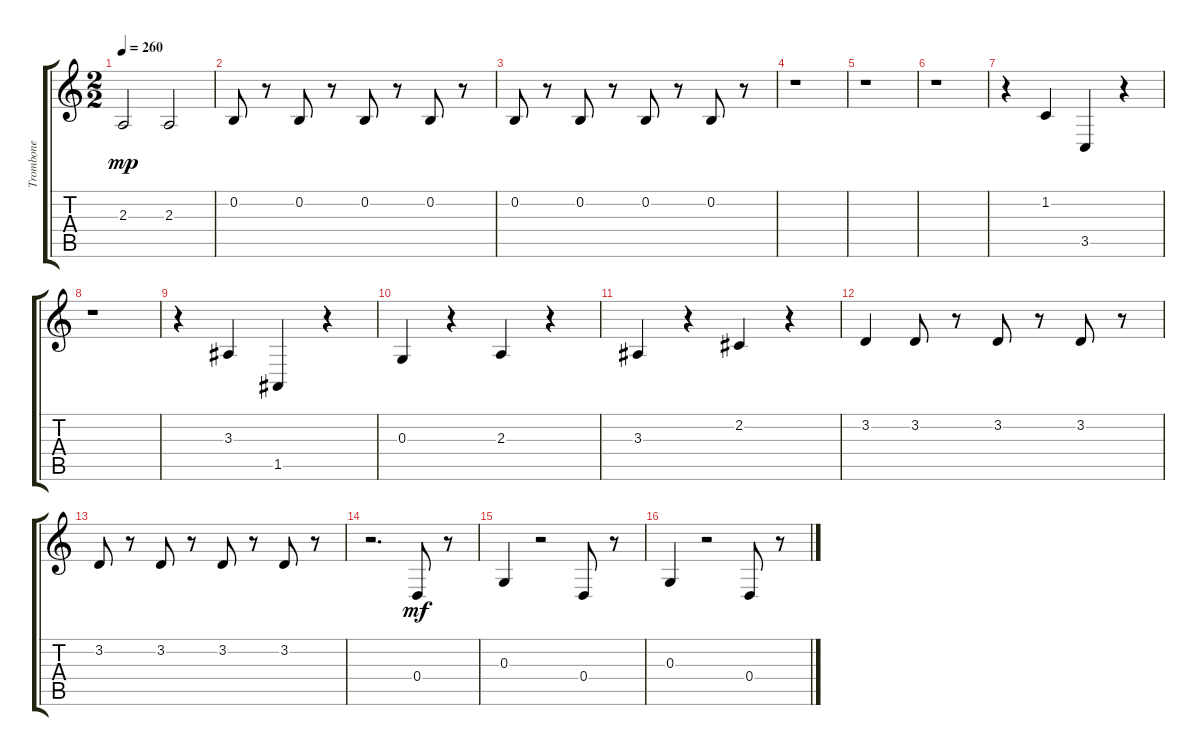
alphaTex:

\track ("Trombone" "Trombone") {instrument trombone}
\staff {score tabs}
\tuning (E4 B3 G3 D3 A2 E2) {hide}
\ts (2 2)
\tempo 260
\clef g2
\ks c
2.3.2{dy mp} 2.3.2 |
0.2.8 r.8 0.2.8 r.8 0.2.8 r.8 0.2.8 r.8 |
0.2.8 r.8 0.2.8 r.8 0.2.8 r.8 0.2.8 r.8 |
r.1 |
r.1 |
r.1 |
r.4 1.2.4 3.5.4 r.4 |
r.1 |
r.4 3.3.4 1.5.4 r.4 |
0.3.4 r.4 2.3.4 r.4 |
3.3.4 r.4 2.2.4 r.4 |
3.2.4 3.2.8 r.8 3.2.8 r.8 3.2.8 r.8 |
3.2.8 r.8 3.2.8 r.8 3.2.8 r.8 3.2.8 r.8 |
r.2{d} 0.4.8{dy mf} r.8 |
0.3.4 r.2 0.4.8 r.8 |
0.3.4 r.2 0.4.8 r.8
